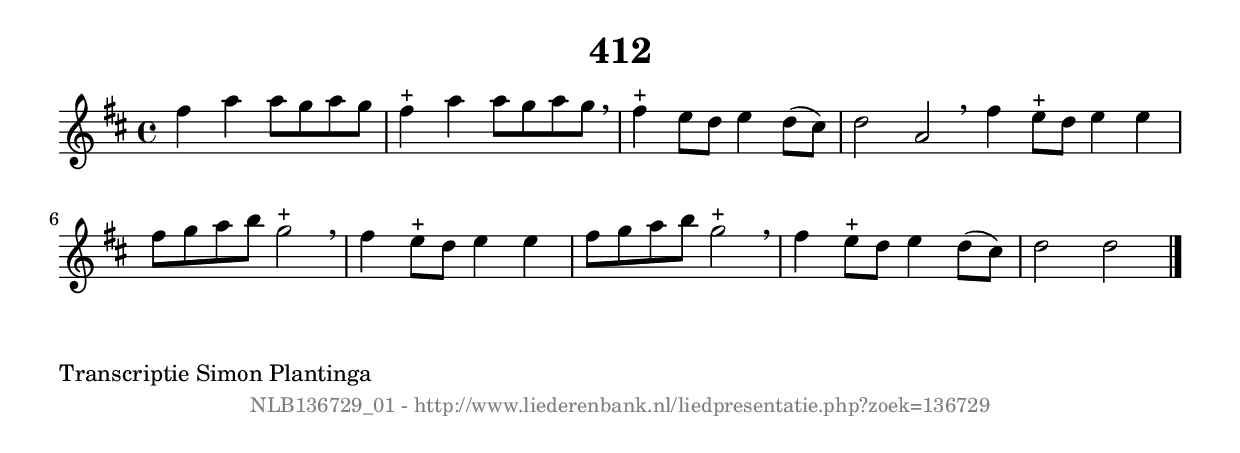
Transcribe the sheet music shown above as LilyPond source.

%
% produced by wce2krn 1.64 (7 June 2014)
%
\version"2.16"
#(append! paper-alist '(("long" . (cons (* 210 mm) (* 2000 mm)))))
#(set-default-paper-size "long")
sb = {\breathe}
mBreak = {\breathe }
bBreak = {\breathe }
x = {\once\override NoteHead #'style = #'cross }
gl=\glissando
itime={\override Staff.TimeSignature #'stencil = ##f }
ficta = {\once\set suggestAccidentals = ##t}
fine = {\once\override Score.RehearsalMark #'self-alignment-X = #1 \mark \markup {\italic{Fine}}}
dc = {\once\override Score.RehearsalMark #'self-alignment-X = #1 \mark \markup {\italic{D.C.}}}
dcf = {\once\override Score.RehearsalMark #'self-alignment-X = #1 \mark \markup {\italic{D.C. al Fine}}}
dcc = {\once\override Score.RehearsalMark #'self-alignment-X = #1 \mark \markup {\italic{D.C. al Coda}}}
ds = {\once\override Score.RehearsalMark #'self-alignment-X = #1 \mark \markup {\italic{D.S.}}}
dsf = {\once\override Score.RehearsalMark #'self-alignment-X = #1 \mark \markup {\italic{D.S. al Fine}}}
dsc = {\once\override Score.RehearsalMark #'self-alignment-X = #1 \mark \markup {\italic{D.S. al Coda}}}
pv = {\set Score.repeatCommands = #'((volta "1"))}
sv = {\set Score.repeatCommands = #'((volta "2"))}
tv = {\set Score.repeatCommands = #'((volta "3"))}
qv = {\set Score.repeatCommands = #'((volta "4"))}
xv = {\set Score.repeatCommands = #'((volta #f))}
\header{ tagline = ""
title = "412"
}
\score {{
\key d \major
\relative g'
{
\set melismaBusyProperties = #'()
\time 4/4
\tempo 4=120
\override Score.MetronomeMark #'transparent = ##t
\override Score.RehearsalMark #'break-visibility = #(vector #t #t #f)
fis'4 a4 a8 g8 a8 g8 | fis4^"+" a4 a8 g8 a8 g8 \sb | fis4^"+" e8 d8 e4 d8( cis8) | d2 a2 \bar ":|:" \bBreak
fis'4 e8^"+" d8 e4 e4 | fis8 g8 a8 b8 g2^"+" \sb | fis4 e8^"+" d8 e4 e4 | fis8 g8 a8 b8 g2^"+" \sb | fis4 e8^"+" d8 e4 d8( cis8) | d2 d2 \bar "|."
 }}
 \midi { }
 \layout {
            indent = 0.0\cm
}
}
\markup { \wordwrap-string #" 
Transcriptie Simon Plantinga
"}
\markup { \vspace #0 } \markup { \with-color #grey \fill-line { \center-column { \smaller "NLB136729_01 - http://www.liederenbank.nl/liedpresentatie.php?zoek=136729" } } }
